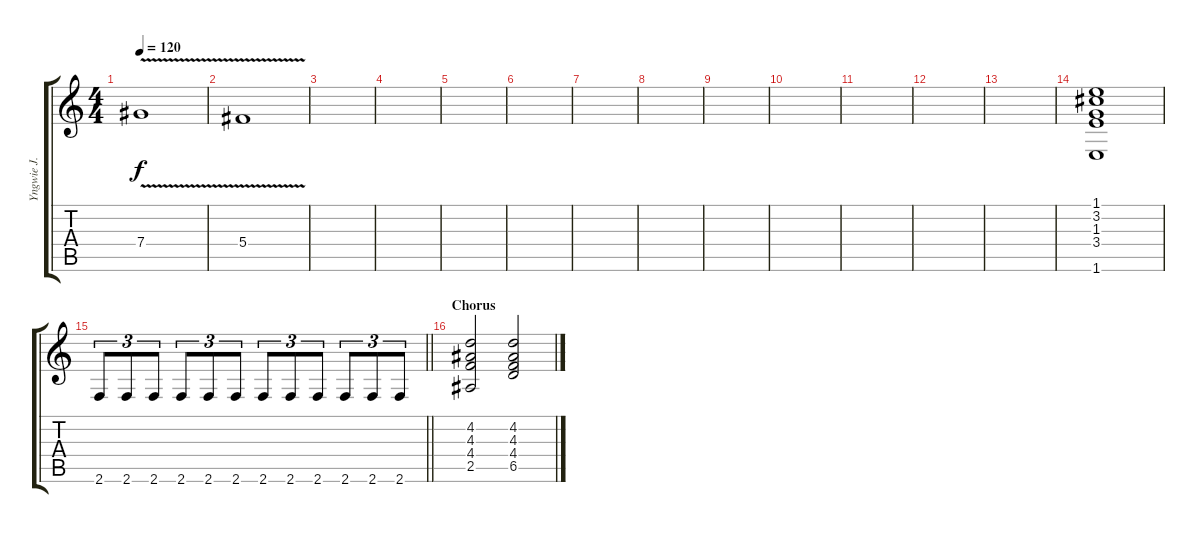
\track ("Yngwie J. Malmsteen" "Yngwie J. ") {instrument overdrivenguitar}
\staff {score tabs}
\tuning (Eb4 Bb3 Gb3 Db3 Ab2 Eb2) {hide}
\ts (4 4)
\tempo 120
\clef g2
\ks c
7.4{v}.1{dy f} |
5.4{v}.1 |
|
|
|
|
|
|
|
|
|
|
|
(1.1 3.2 1.3 3.4 1.6).1 |
\barLineRight lightlight
2.6.8{tu (3 2)} 2.6.8{tu (3 2)} 2.6.8{tu (3 2)} 2.6.8{tu (3 2)} 2.6.8{tu (3 2)} 2.6.8{tu (3 2)} 2.6.8{tu (3 2)} 2.6.8{tu (3 2)} 2.6.8{tu (3 2)} 2.6.8{tu (3 2)} 2.6.8{tu (3 2)} 2.6.8{tu (3 2)} |
\section ("" "Chorus")
(4.2 4.3 4.4 2.5).2 (4.2 4.3 4.4 6.5).2
